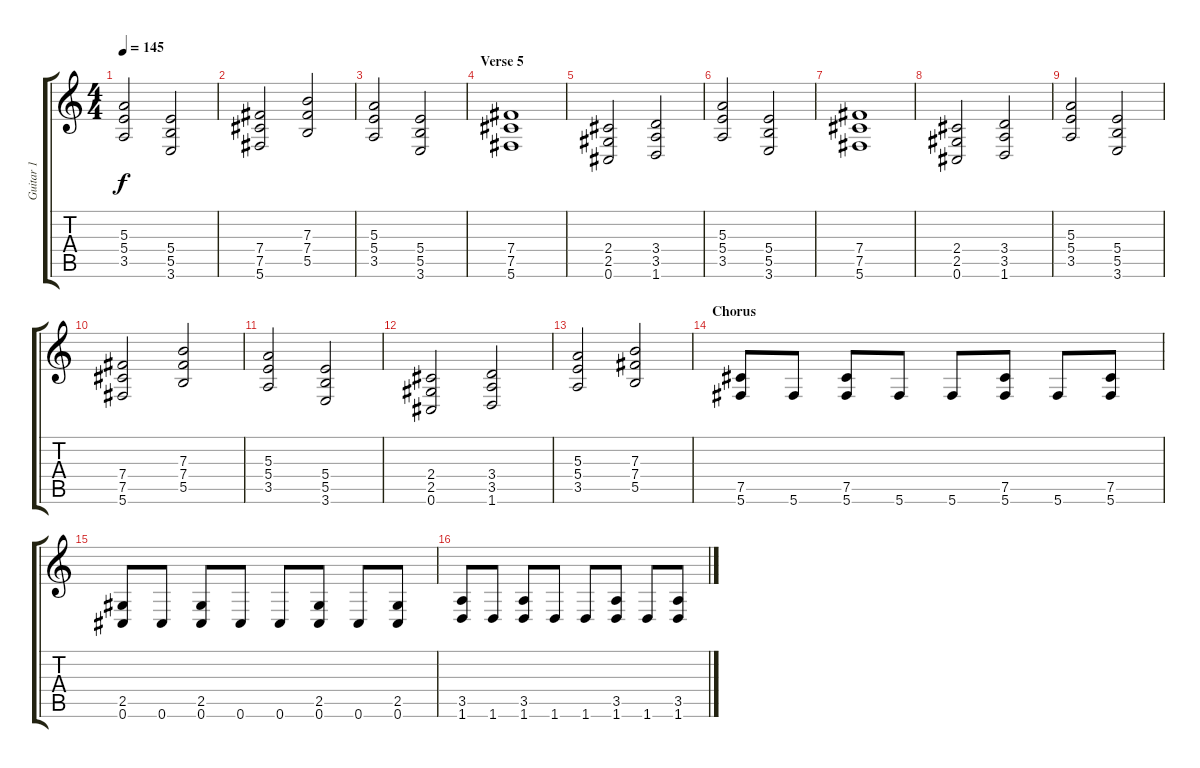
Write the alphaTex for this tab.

\track ("Guitar 1" "Guitar 1") {instrument overdrivenguitar}
\staff {score tabs}
\tuning (Db4 Ab3 E3 B2 Gb2 Db2) {hide}
\ts (4 4)
\tempo 145
\clef g2
\ks c
(5.3 5.4 3.5).2{dy f} (5.4 5.5 3.6).2 |
(7.4 7.5 5.6).2 (7.3 7.4 5.5).2 |
(5.3 5.4 3.5).2 (5.4 5.5 3.6).2 |
\section ("" "Verse 5")
(7.4 7.5 5.6).1 |
(2.4 2.5 0.6).2 (3.4 3.5 1.6).2 |
(5.3 5.4 3.5).2 (5.4 5.5 3.6).2 |
(7.4 7.5 5.6).1 |
(2.4 2.5 0.6).2 (3.4 3.5 1.6).2 |
(5.3 5.4 3.5).2 (5.4 5.5 3.6).2 |
(7.4 7.5 5.6).2 (7.3 7.4 5.5).2 |
(5.3 5.4 3.5).2 (5.4 5.5 3.6).2 |
(2.4 2.5 0.6).2 (3.4 3.5 1.6).2 |
(5.3 5.4 3.5).2 (7.3 7.4 5.5).2 |
\section ("" "Chorus")
(7.5 5.6).8 5.6.8 (7.5 5.6).8 5.6.8 5.6.8 (7.5 5.6).8 5.6.8 (7.5 5.6).8 |
(2.5 0.6).8 0.6.8 (2.5 0.6).8 0.6.8 0.6.8 (2.5 0.6).8 0.6.8 (2.5 0.6).8 |
(3.5 1.6).8 1.6.8 (3.5 1.6).8 1.6.8 1.6.8 (3.5 1.6).8 1.6.8 (3.5 1.6).8
